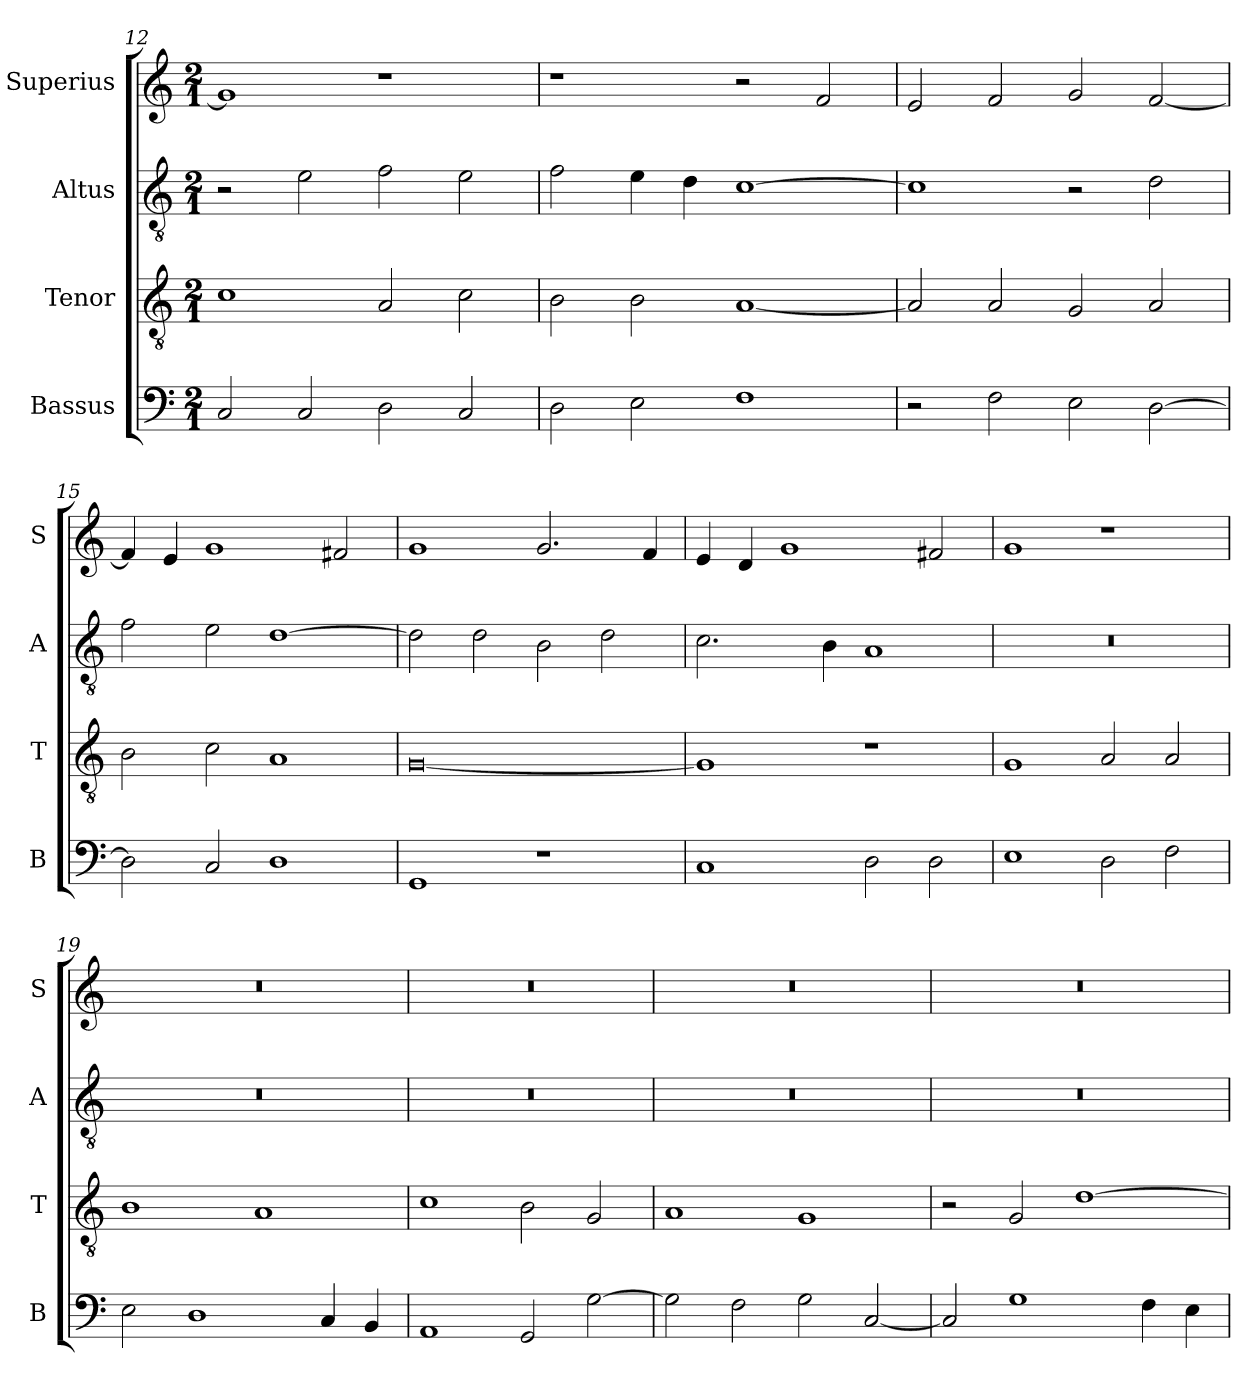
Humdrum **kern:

**kern	**kern	**kern	**kern
*part4	*part3	*part2	*part1
*staff4	*staff3	*staff2	*staff1
*I"Bassus	*I"Tenor	*I"Altus	*I"Superius
*I'B	*I'T	*I'A	*I'S
*clefF4	*clefGv2	*clefGv2	*clefG2
*k[]	*k[]	*k[]	*k[]
*M2/1	*M2/1	*M2/1	*M2/1
=12	=12	=12	=12
2C/	1c	2r	1g]
2C/	.	2e\	.
2D\	2A/	2f\	1r
2C/	2c\	2e\	.
=13	=13	=13	=13
2D\	2B\	2f\	1r
2E\	2B\	4e\	.
.	.	4d\	.
1F	[1A	[1c	2r
.	.	.	2f/
=14	=14	=14	=14
2r	2A/]	1c]	2e/
2F\	2A/	.	2f/
2E\	2G/	2r	2g/
[2D\	2A/	2d\	[2f/
=15	=15	=15	=15
2D\]	2B\	2f\	4f/]
.	.	.	4e/
2C/	2c\	2e\	1g
1D	1A	[1d	.
.	.	.	2f#X/
=16	=16	=16	=16
1GG	[0G	2d\]	1g
.	.	2d\	.
1r	.	2B\	2.g/
.	.	2d\	.
.	.	.	4f/
=17	=17	=17	=17
1C	1G]	2.c\	4e/
.	.	.	4d/
.	.	.	1g
.	.	4B\	.
2D\	1r	1A	.
2D\	.	.	2f#X/
=18	=18	=18	=18
1E	1G	0r	1g
2D\	2A/	.	1r
2F\	2A/	.	.
=19	=19	=19	=19
2E\	1B	0r	0r
1D	.	.	.
.	1A	.	.
4C/	.	.	.
4BB/	.	.	.
=20	=20	=20	=20
1AA	1c	0r	0r
2GG/	2B\	.	.
[2G\	2G/	.	.
=21	=21	=21	=21
2G\]	1A	0r	0r
2F\	.	.	.
2G\	1G	.	.
[2C/	.	.	.
=22	=22	=22	=22
2C/]	2r	0r	0r
1G	2G/	.	.
.	[1d	.	.
4F\	.	.	.
4E\	.	.	.
=	=	=	=
*-	*-	*-	*-
